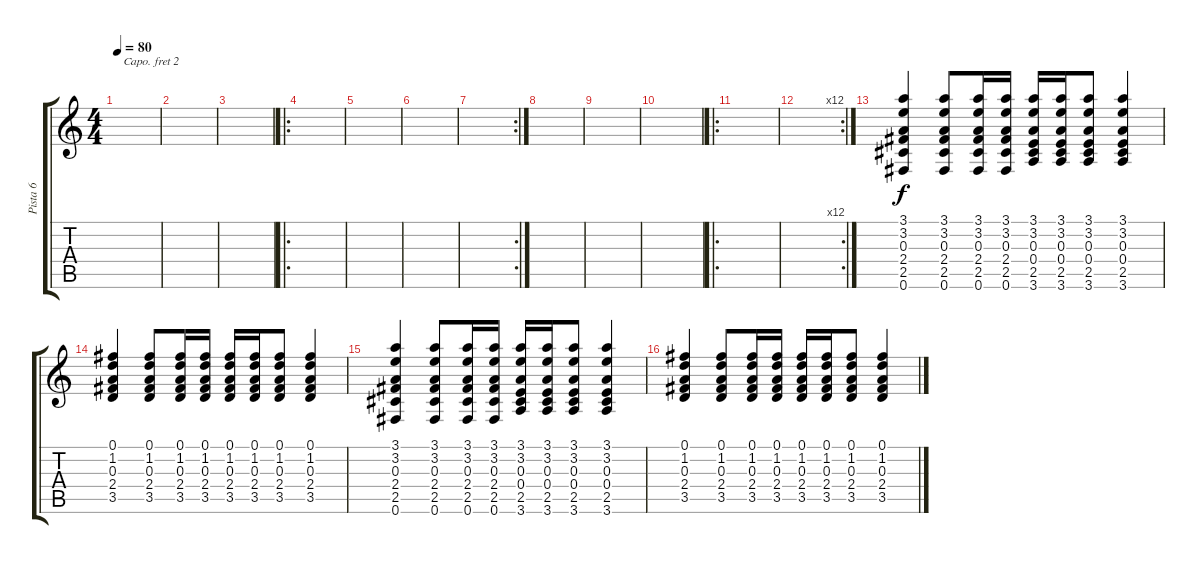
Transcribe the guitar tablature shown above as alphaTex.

\track ("Pista 6" "Pista 6") {instrument acousticguitarsteel}
\staff {score tabs}
\capo 2
\tuning (E4 B3 G3 D3 A2 E2) {hide}
\ts (4 4)
\tempo 80
\clef g2
\ks c
|
|
|
\ro
|
|
|
\rc 2
|
|
|
|
\ro
|
\rc 12
|
(3.1 3.2 0.3 2.4 2.5 0.6).4 (3.1 3.2 0.3 2.4 2.5 0.6).8 (3.1 3.2 0.3 2.4 2.5 0.6).16 (3.1 3.2 0.3 2.4 2.5 0.6).16 (3.1 3.2 0.3 0.4 2.5 3.6).16 (3.1 3.2 0.3 0.4 2.5 3.6).16 (3.1 3.2 0.3 0.4 2.5 3.6).8 (3.1 3.2 0.3 0.4 2.5 3.6).4 |
(0.1 1.2 0.3 2.4 3.5).4 (0.1 1.2 0.3 2.4 3.5).8 (0.1 1.2 0.3 2.4 3.5).16 (0.1 1.2 0.3 2.4 3.5).16 (0.1 1.2 0.3 2.4 3.5).16 (0.1 1.2 0.3 2.4 3.5).16 (0.1 1.2 0.3 2.4 3.5).8 (0.1 1.2 0.3 2.4 3.5).4 |
(3.1 3.2 0.3 2.4 2.5 0.6).4 (3.1 3.2 0.3 2.4 2.5 0.6).8 (3.1 3.2 0.3 2.4 2.5 0.6).16 (3.1 3.2 0.3 2.4 2.5 0.6).16 (3.1 3.2 0.3 0.4 2.5 3.6).16 (3.1 3.2 0.3 0.4 2.5 3.6).16 (3.1 3.2 0.3 0.4 2.5 3.6).8 (3.1 3.2 0.3 0.4 2.5 3.6).4 |
(0.1 1.2 0.3 2.4 3.5).4 (0.1 1.2 0.3 2.4 3.5).8 (0.1 1.2 0.3 2.4 3.5).16 (0.1 1.2 0.3 2.4 3.5).16 (0.1 1.2 0.3 2.4 3.5).16 (0.1 1.2 0.3 2.4 3.5).16 (0.1 1.2 0.3 2.4 3.5).8 (0.1 1.2 0.3 2.4 3.5).4
